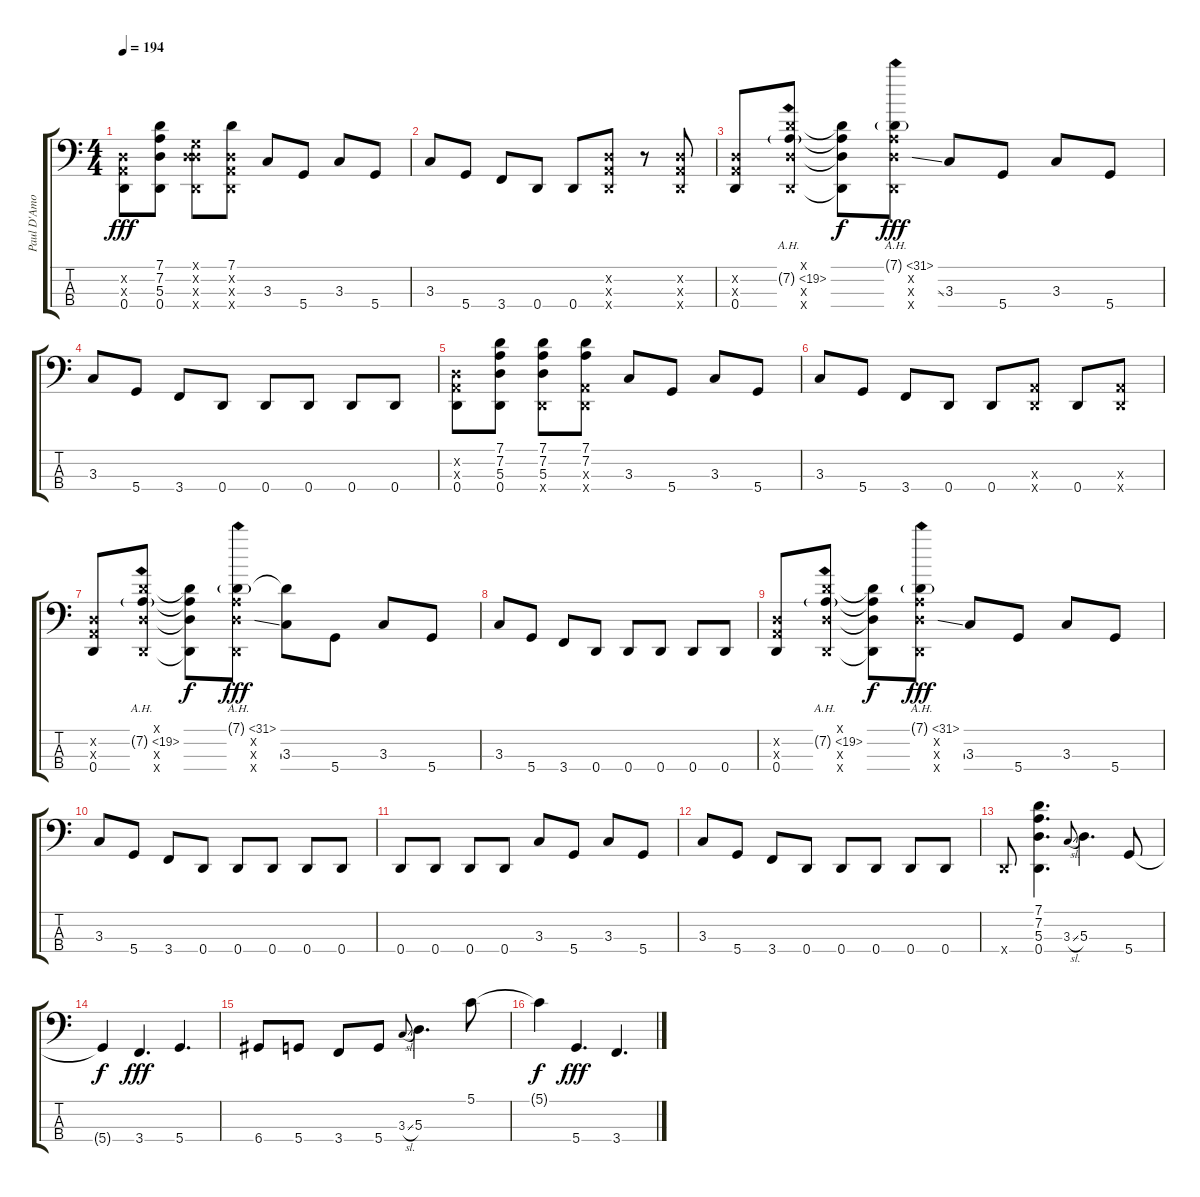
\track ("Paul D'Amour" "Paul D'Amo") {instrument slapbass1}
\staff {score tabs}
\tuning (G2 D2 A1 D1) {hide}
\ts (4 4)
\tempo 194
\clef f4
\ks c
(0.2{x} 0.3{x} 0.4).8{dy fff} (7.1 7.2 5.3 0.4).8 (0.1{x} 0.2{x} 5.3{x} 0.4{x}).8 (7.1 0.2{x} 0.3{x} 0.4{x}).8 3.3.8 5.4.8 3.3.8 5.4.8 |
3.3.8 5.4.8 3.4.8 0.4.8 0.4.8 (0.2{x} 0.3{x} 0.4{x}).8 r.8 (0.2{x} 0.3{x} 0.4{x}).8 |
(0.2{x} 0.3{x} 0.4).8 (7.1{x} 7.2{ah 12 g} 5.3{x} 0.4{x}).8 (7.1{t} 7.2{t} 5.3{t} 0.4{t}).8{dy f} (7.1{ah 24 g} 7.2{x} 5.3{ss x} 0.4{x}).8{dy fff} 3.3.8 5.4.8 3.3.8 5.4.8 |
3.3.8 5.4.8 3.4.8 0.4.8 0.4.8 0.4.8 0.4.8 0.4.8 |
(0.2{x} 0.3{x} 0.4).8 (7.1 7.2 5.3 0.4).8 (7.1 7.2 5.3 0.4{x}).8 (7.1 7.2 0.3{x} 0.4{x}).8 3.3.8 5.4.8 3.3.8 5.4.8 |
3.3.8 5.4.8 3.4.8 0.4.8 0.4.8 (0.3{x} 0.4{x}).8 0.4.8 (0.3{x} 0.4{x}).8 |
(0.2{x} 0.3{x} 0.4).8 (7.1{x} 7.2{ah 12 g} 5.3{x} 0.4{x}).8 (7.1{t} 7.2{t} 5.3{t} 0.4{t}).8{dy f} (7.1{ah 24 g} 7.2{x} 5.3{ss x} 0.4{x}).8{dy fff} (7.1{t} 3.3).8 5.4.8 3.3.8 5.4.8 |
3.3.8 5.4.8 3.4.8 0.4.8 0.4.8 0.4.8 0.4.8 0.4.8 |
(0.2{x} 0.3{x} 0.4).8 (7.1{x} 7.2{ah 12 g} 5.3{x} 0.4{x}).8 (7.1{t} 7.2{t} 5.3{t} 0.4{t}).8{dy f} (7.1{ah 24 g} 7.2{x} 5.3{ss x} 0.4{x}).8{dy fff} 3.3.8 5.4.8 3.3.8 5.4.8 |
3.3.8 5.4.8 3.4.8 0.4.8 0.4.8 0.4.8 0.4.8 0.4.8 |
0.4.8 0.4.8 0.4.8 0.4.8 3.3.8 5.4.8 3.3.8 5.4.8 |
3.3.8 5.4.8 3.4.8 0.4.8 0.4.8 0.4.8 0.4.8 0.4.8 |
0.4{x}.8 (7.1 7.2 5.3 0.4).4{d} 3.3{sl}.8{gr onbeat} 5.3.4{d} 5.4.8 |
5.4{t}.4{dy f} 3.4.4{d dy fff} 5.4.4{d} |
6.4.8 5.4.8 3.4.8 5.4.8 3.3{sl}.8{gr onbeat} 5.3.4{d} 5.1.8 |
5.1{t}.4{dy f} 5.4.4{d dy fff} 3.4.4{d}
